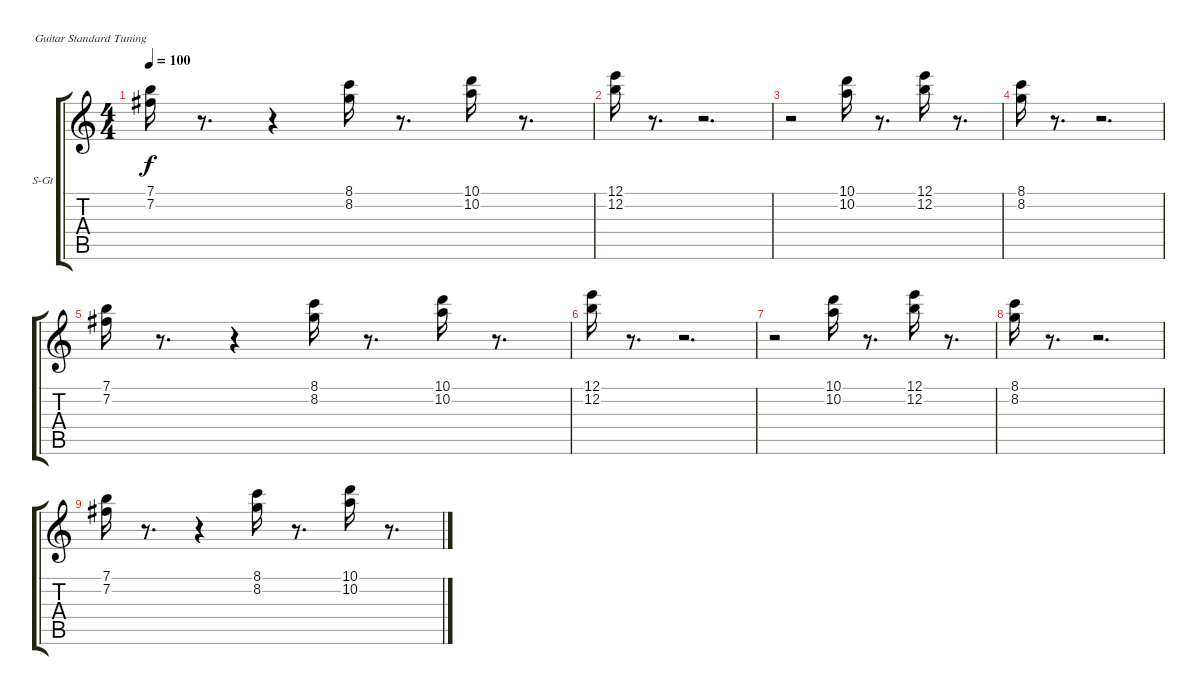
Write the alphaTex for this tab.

\bracketExtendMode groupsimilarinstruments
\firstSystemTrackNameOrientation horizontal
\otherSystemsTrackNameOrientation horizontal
\track ("Strings low" "S-Gt") {instrument acousticguitarsteel}
\staff {score tabs}
\tuning (E4 B3 G3 D3 A2 E2)
\ts (4 4)
\tempo 100
\clef g2
\ks c
(7.2 7.1).16{dy f} r.8{d} r.4 (8.2 8.1).16 r.8{d} (10.1 10.2).16 r.8{d} |
(12.1 12.2).16 r.8{d} r.2{d} |
r.2 (10.1 10.2).16 r.8{d} (12.1 12.2).16 r.8{d} |
(8.1 8.2).16 r.8{d} r.2{d} |
(7.2 7.1).16 r.8{d} r.4 (8.2 8.1).16 r.8{d} (10.1 10.2).16 r.8{d} |
(12.1 12.2).16 r.8{d} r.2{d} |
r.2 (10.1 10.2).16 r.8{d} (12.1 12.2).16 r.8{d} |
(8.1 8.2).16 r.8{d} r.2{d} |
(7.2 7.1).16 r.8{d} r.4 (8.2 8.1).16 r.8{d} (10.1 10.2).16 r.8{d}
